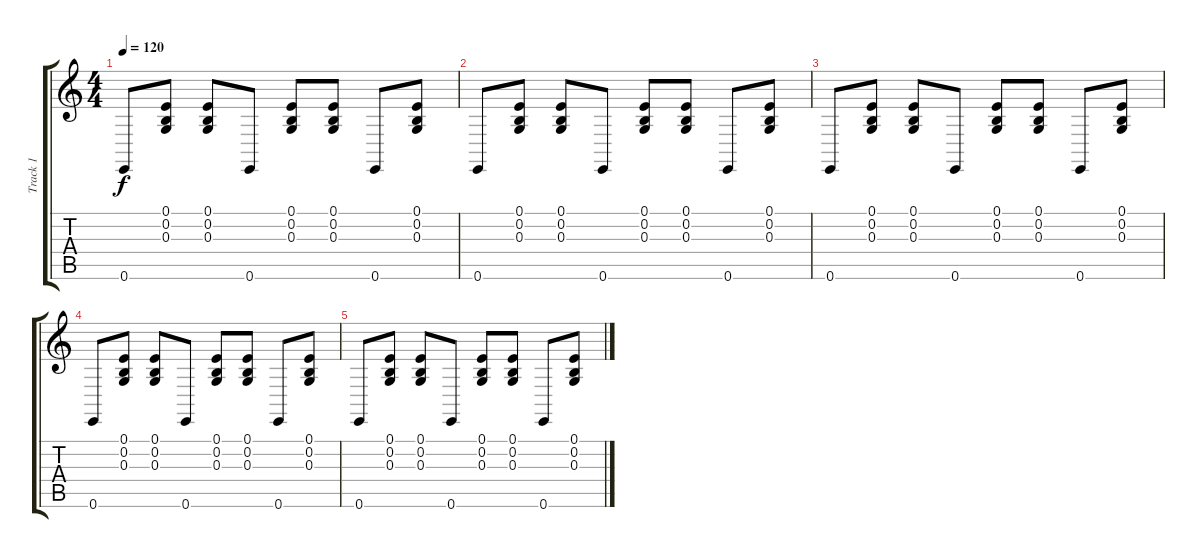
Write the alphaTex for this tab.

\track ("Track 1" "Track 1") {instrument acousticgrandpiano}
\staff {score tabs}
\tuning (E4 B3 G3 D3 A2 E2) {hide}
\ts (4 4)
\tempo 120
\clef g2
\ks c
0.6.8{dy f} (0.1 0.2 0.3).8 (0.1 0.2 0.3).8 0.6.8 (0.1 0.2 0.3).8 (0.1 0.2 0.3).8 0.6.8 (0.1 0.2 0.3).8 |
0.6.8 (0.1 0.2 0.3).8 (0.1 0.2 0.3).8 0.6.8 (0.1 0.2 0.3).8 (0.1 0.2 0.3).8 0.6.8 (0.1 0.2 0.3).8 |
0.6.8 (0.1 0.2 0.3).8 (0.1 0.2 0.3).8 0.6.8 (0.1 0.2 0.3).8 (0.1 0.2 0.3).8 0.6.8 (0.1 0.2 0.3).8 |
0.6.8 (0.1 0.2 0.3).8 (0.1 0.2 0.3).8 0.6.8 (0.1 0.2 0.3).8 (0.1 0.2 0.3).8 0.6.8 (0.1 0.2 0.3).8 |
0.6.8 (0.1 0.2 0.3).8 (0.1 0.2 0.3).8 0.6.8 (0.1 0.2 0.3).8 (0.1 0.2 0.3).8 0.6.8 (0.1 0.2 0.3).8
